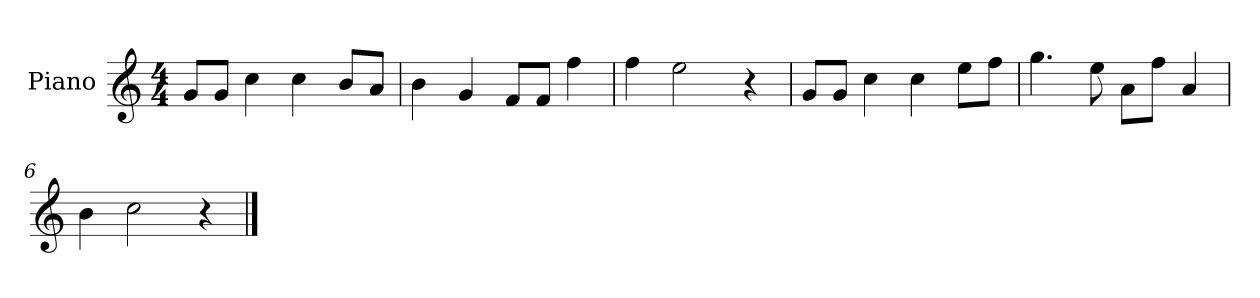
**kern
*part1
*staff1
*I"Piano
*I'P-no
*clefG2
*k[]
*M4/4
*MM90
=1
8g/L
8g/J
4cc\
4cc\
8b/L
8a/J
=2
4b\
4g/
8f/L
8f/J
4ff\
=3
4ff\
2ee\
4r
=4
8g/L
8g/J
4cc\
4cc\
8ee\L
8ff\J
=5
4.gg\
8ee\
8a\L
8ff\J
4a/
=6
4b\
2cc\
4r
==
*-
